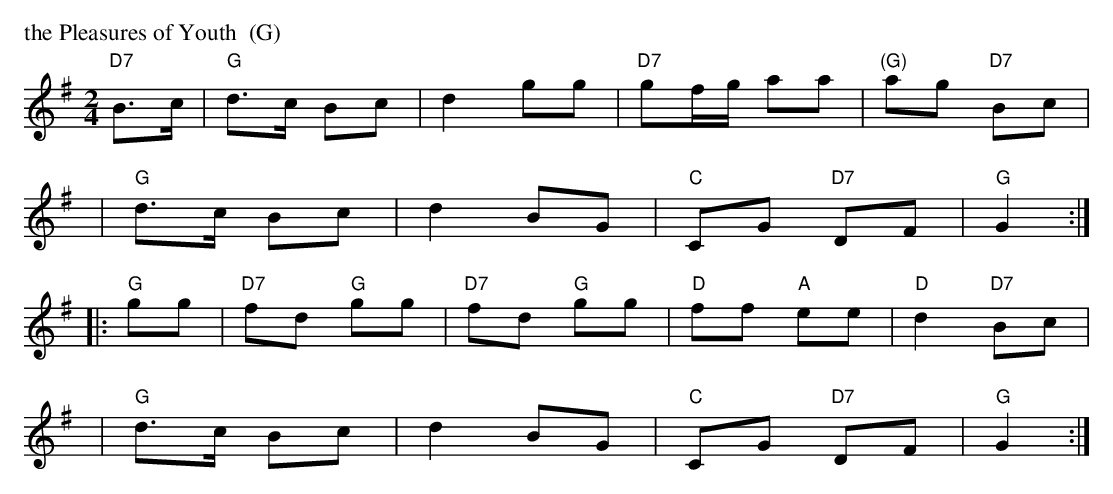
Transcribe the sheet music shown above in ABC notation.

X:1
P: the Pleasures of Youth  (G)
M: 2/4
L: 1/8
K: G
 "D7"B>c | "G"d>c Bc | d2 gg | "D7"gf/g/ aa | "(G)"ag "D7"Bc |
     y6  | "G"d>c Bc | d2 BG | "C"CG "D7"DF | "G"G2 :|
|: "G"gg | "D7"fd "G"gg | "D7"fd "G"gg | "D"ff "A"ee | "D"d2 "D7"Bc |
     y6  | "G"d>c Bc | d2 BG | "C"CG "D7"DF | "G"G2 :|
